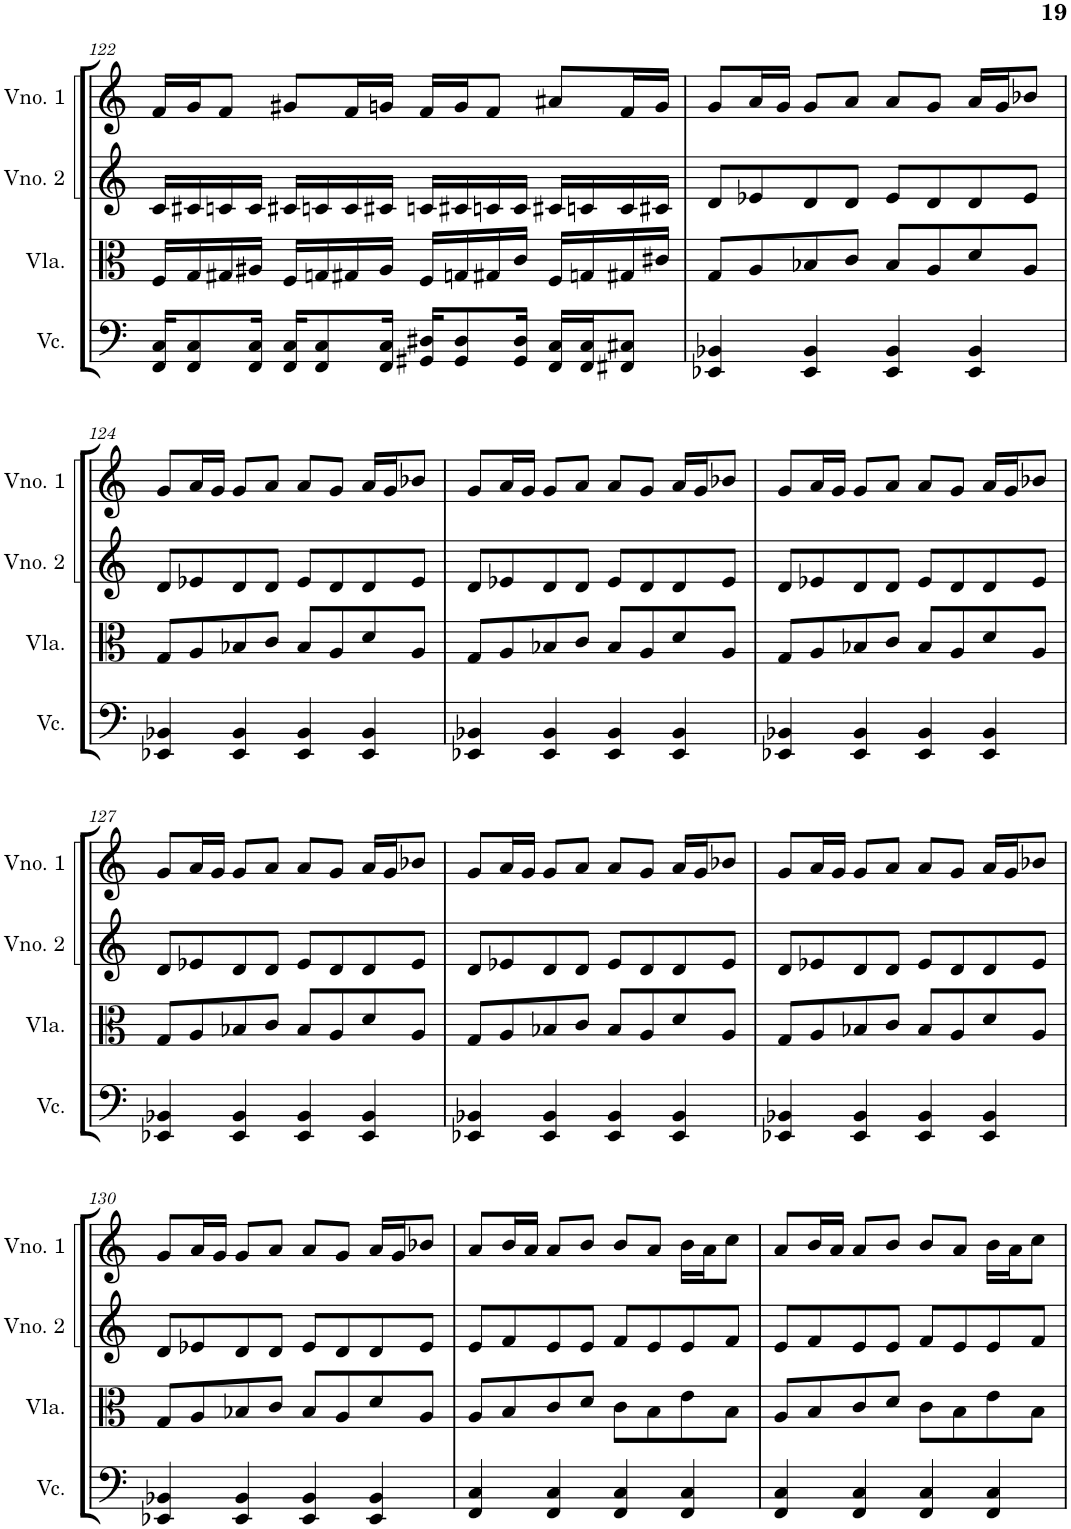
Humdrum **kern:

**kern	**kern	**kern	**kern
*part4	*part3	*part2	*part1
*staff4	*staff3	*staff2	*staff1
*I"Violoncelo	*I"Viola	*I"Violino 2	*I"Violino 1
*I'Vc.	*I'Vla.	*I'Vno. 2	*I'Vno. 1
!!LO:PB:g=z
*clefF4	*clefC3	*clefG2	*clefG2
*k[]	*k[]	*k[]	*k[]
*M4/4	*M4/4	*M4/4	*M4/4
=122	=122	=122	=122
16FF/ 16C/KL	16F/LL	16c/LL	16f/LL
8FF/ 8C/	16G/	16c#X/	16g/J
.	16G#X/	16cn/	8f/J
16FF/ 16C/Jk	16A#X/JJ	16c/JJ	.
16FF/ 16C/KL	16F/LL	16c#X/LL	8g#X/L
8FF/ 8C/	16Gn/	16cn/	.
.	16G#X/	16c/	16f/L
16FF/ 16C/Jk	16A#/JJ	16c#X/JJ	16gn/JJ
16GG#X/ 16D#X/KL	16F/LL	16cn/LL	16f/LL
8GG#/ 8D#/	16Gn/	16c#X/	16g/J
.	16G#X/	16cn/	8f/J
16GG#/ 16D#/Jk	16c/JJ	16c/JJ	.
16FF/ 16C/LL	16F/LL	16c#X/LL	8a#X/L
16FF/ 16C/J	16Gn/	16cn/	.
8FF#X/ 8C#X/J	16G#X/	16c/	16f/L
.	16c#X/JJ	16c#X/JJ	16g/JJ
=123	=123	=123	=123
4EE-X/ 4BB-X/	8G/L	8d/L	8g/L
.	8A/	8e-X/	16a/L
.	.	.	16g/JJ
4EE-/ 4BB-/	8B-X/	8d/	8g/L
.	8c/J	8d/J	8a/J
4EE-/ 4BB-/	8B-/L	8e-/L	8a/L
.	8A/	8d/	8g/J
4EE-/ 4BB-/	8d/	8d/	16a/LL
.	.	.	16g/J
.	8A/J	8e-/J	8b-X/J
!!LO:LB:g=z
=124	=124	=124	=124
4EE-X/ 4BB-X/	8G/L	8d/L	8g/L
.	8A/	8e-X/	16a/L
.	.	.	16g/JJ
4EE-/ 4BB-/	8B-X/	8d/	8g/L
.	8c/J	8d/J	8a/J
4EE-/ 4BB-/	8B-/L	8e-/L	8a/L
.	8A/	8d/	8g/J
4EE-/ 4BB-/	8d/	8d/	16a/LL
.	.	.	16g/J
.	8A/J	8e-/J	8b-X/J
=125	=125	=125	=125
4EE-X/ 4BB-X/	8G/L	8d/L	8g/L
.	8A/	8e-X/	16a/L
.	.	.	16g/JJ
4EE-/ 4BB-/	8B-X/	8d/	8g/L
.	8c/J	8d/J	8a/J
4EE-/ 4BB-/	8B-/L	8e-/L	8a/L
.	8A/	8d/	8g/J
4EE-/ 4BB-/	8d/	8d/	16a/LL
.	.	.	16g/J
.	8A/J	8e-/J	8b-X/J
=126	=126	=126	=126
4EE-X/ 4BB-X/	8G/L	8d/L	8g/L
.	8A/	8e-X/	16a/L
.	.	.	16g/JJ
4EE-/ 4BB-/	8B-X/	8d/	8g/L
.	8c/J	8d/J	8a/J
4EE-/ 4BB-/	8B-/L	8e-/L	8a/L
.	8A/	8d/	8g/J
4EE-/ 4BB-/	8d/	8d/	16a/LL
.	.	.	16g/J
.	8A/J	8e-/J	8b-X/J
!!LO:LB:g=z
=127	=127	=127	=127
4EE-X/ 4BB-X/	8G/L	8d/L	8g/L
.	8A/	8e-X/	16a/L
.	.	.	16g/JJ
4EE-/ 4BB-/	8B-X/	8d/	8g/L
.	8c/J	8d/J	8a/J
4EE-/ 4BB-/	8B-/L	8e-/L	8a/L
.	8A/	8d/	8g/J
4EE-/ 4BB-/	8d/	8d/	16a/LL
.	.	.	16g/J
.	8A/J	8e-/J	8b-X/J
=128	=128	=128	=128
4EE-X/ 4BB-X/	8G/L	8d/L	8g/L
.	8A/	8e-X/	16a/L
.	.	.	16g/JJ
4EE-/ 4BB-/	8B-X/	8d/	8g/L
.	8c/J	8d/J	8a/J
4EE-/ 4BB-/	8B-/L	8e-/L	8a/L
.	8A/	8d/	8g/J
4EE-/ 4BB-/	8d/	8d/	16a/LL
.	.	.	16g/J
.	8A/J	8e-/J	8b-X/J
=129	=129	=129	=129
4EE-X/ 4BB-X/	8G/L	8d/L	8g/L
.	8A/	8e-X/	16a/L
.	.	.	16g/JJ
4EE-/ 4BB-/	8B-X/	8d/	8g/L
.	8c/J	8d/J	8a/J
4EE-/ 4BB-/	8B-/L	8e-/L	8a/L
.	8A/	8d/	8g/J
4EE-/ 4BB-/	8d/	8d/	16a/LL
.	.	.	16g/J
.	8A/J	8e-/J	8b-X/J
!!LO:LB:g=z
=130	=130	=130	=130
4EE-X/ 4BB-X/	8G/L	8d/L	8g/L
.	8A/	8e-X/	16a/L
.	.	.	16g/JJ
4EE-/ 4BB-/	8B-X/	8d/	8g/L
.	8c/J	8d/J	8a/J
4EE-/ 4BB-/	8B-/L	8e-/L	8a/L
.	8A/	8d/	8g/J
4EE-/ 4BB-/	8d/	8d/	16a/LL
.	.	.	16g/J
.	8A/J	8e-/J	8b-X/J
=131	=131	=131	=131
4FF/ 4C/	8A/L	8e/L	8a/L
.	8B/	8f/	16b/L
.	.	.	16a/JJ
4FF/ 4C/	8c/	8e/	8a/L
.	8d/J	8e/J	8b/J
4FF/ 4C/	8c\L	8f/L	8b/L
.	8B\	8e/	8a/J
4FF/ 4C/	8e\	8e/	16b\LL
.	.	.	16a\J
.	8B\J	8f/J	8cc\J
=132	=132	=132	=132
4FF/ 4C/	8A/L	8e/L	8a/L
.	8B/	8f/	16b/L
.	.	.	16a/JJ
4FF/ 4C/	8c/	8e/	8a/L
.	8d/J	8e/J	8b/J
4FF/ 4C/	8c\L	8f/L	8b/L
.	8B\	8e/	8a/J
4FF/ 4C/	8e\	8e/	16b\LL
.	.	.	16a\J
.	8B\J	8f/J	8cc\J
=	=	=	=
*-	*-	*-	*-
